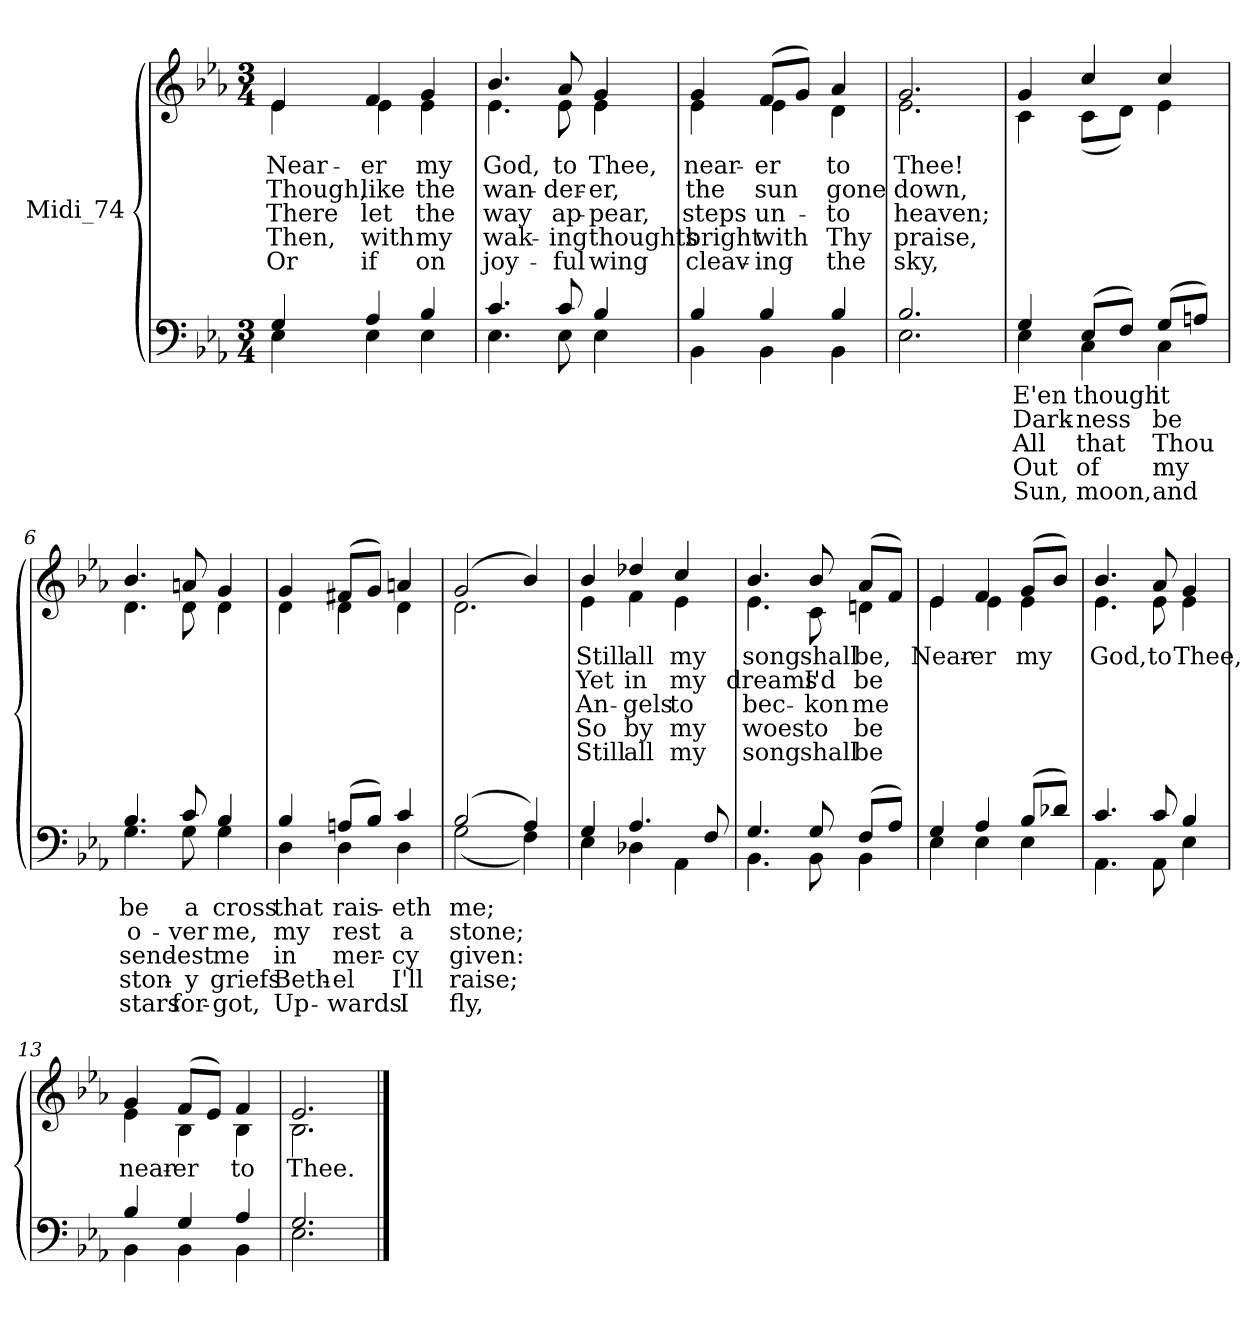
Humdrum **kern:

**kern	**text	**text	**text	**text	**text	**kern	**text	**text	**text	**text	**text
*part2	*part2	*part2	*part2	*part2	*part2	*part1	*part1	*part1	*part1	*part1	*part1
*staff2	*staff2	*staff2	*staff2	*staff2	*staff2	*staff1	*staff1	*staff1	*staff1	*staff1	*staff1
*I"Midi_74	*	*	*	*	*	*I"Midi_74	*	*	*	*	*
*clefF4	*	*	*	*	*	*clefG2	*	*	*	*	*
*k[b-e-a-]	*	*	*	*	*	*k[b-e-a-]	*	*	*	*	*
*E-:	*	*	*	*	*	*E-:	*	*	*	*	*
*M3/4	*	*	*	*	*	*M3/4	*	*	*	*	*
=1	=1	=1	=1	=1	=1	=1	=1	=1	=1	=1	=1
*^	*	*	*	*	*	*	*	*	*	*	*
!	!	!	!	!	!	!	!LO:TX:a:t=Horbury (64. 64. 664)	!	!	!	!	!
!	!	!	!	!	!	!	!LO:TX:a:cj:t=Nearer, my God, to Thee	!	!	!	!	!
!	!	!	!	!	!	!	!LO:TX:a:cj:t=John Bacchus Dykes\n(1823-76)	!	!	!	!	!
!	!	!	!	!	!	!	!LO:TX:a:cj:t=Sarah Flower Adams\n(1805-48)	!	!	!	!	!
!	!	!	!	!	!	!	!	!LO:LY:b	!LO:LY:b	!LO:LY:b	!LO:LY:b	!LO:LY:b
*	*	*	*	*	*	*	*^	*	*	*	*	*
4G/	4E-\	.	.	.	.	.	4e-/	4e-\	Near-	-Though,	There	Then,	Or
!	!	!	!	!	!	!	!	!	!LO:LY:b	!LO:LY:b	!LO:LY:b	!LO:LY:b	!LO:LY:b
4A-/	4E-\	.	.	.	.	.	4f/	4e-\	er	like	let	with	if
!	!	!	!	!	!	!	!	!	!LO:LY:b	!LO:LY:b	!LO:LY:b	!LO:LY:b	!LO:LY:b
4B-/	4E-\	.	.	.	.	.	4g/	4e-\	my	the	the	my	on
=2	=2	=2	=2	=2	=2	=2	=2	=2	=2	=2	=2	=2	=2
!	!	!	!	!	!	!	!	!	!LO:LY:b	!LO:LY:b	!LO:LY:b	!LO:LY:b	!LO:LY:b
4.c/	4.E-\	.	.	.	.	.	4.b-/	4.e-\	God,	wan-	-way	wak-	-joy-
!	!	!	!	!	!	!	!	!	!LO:LY:b	!LO:LY:b	!LO:LY:b	!LO:LY:b	!LO:LY:b
8c/	8E-\	.	.	.	.	.	8a-/	8e-\	-to	der-	-ap-	-ing	ful
!	!	!	!	!	!	!	!	!	!LO:LY:b	!LO:LY:b	!LO:LY:b	!LO:LY:b	!LO:LY:b
4B-/	4E-\	.	.	.	.	.	4g/	4e-\	Thee,	er,	pear,	thoughts	wing
=3	=3	=3	=3	=3	=3	=3	=3	=3	=3	=3	=3	=3	=3
!	!	!	!	!	!	!	!	!	!LO:LY:b	!LO:LY:b	!LO:LY:b	!LO:LY:b	!LO:LY:b
4B-/	4BB-\	.	.	.	.	.	4g/	4e-\	near-	-the	steps	bright	cleav-
!	!	!	!	!	!	!	!	!	!LO:LY:b	!LO:LY:b	!LO:LY:b	!LO:LY:b	!LO:LY:b
4B-/	4BB-\	.	.	.	.	.	(>8f/L	4e-\	-er	sun	un-	with	ing
.	.	.	.	.	.	.	8g/J)	.	.	.	.	.	.
!	!	!	!	!	!	!	!	!	!LO:LY:b	!LO:LY:b	!LO:LY:b	!LO:LY:b	!LO:LY:b
4B-/	4BB-\	.	.	.	.	.	4a-/	4d\	to	gone	to	Thy	the
=4	=4	=4	=4	=4	=4	=4	=4	=4	=4	=4	=4	=4	=4
!	!	!	!	!	!	!	!	!	!LO:LY:b	!LO:LY:b	!LO:LY:b	!LO:LY:b	!LO:LY:b
2.B-/	2.E-\	.	.	.	.	.	2.g/	2.e-\	Thee!	down,	heaven;	praise,	sky,
=5	=5	=5	=5	=5	=5	=5	=5	=5	=5	=5	=5	=5	=5
!	!	!LO:LY:a	!LO:LY:a	!LO:LY:a	!LO:LY:a	!LO:LY:a	!	!	!	!	!	!	!
4G/	4E-\	E'en	Dark-	-All	Out	Sun,	4g/	4c\	.	.	.	.	.
!	!	!LO:LY:a	!LO:LY:a	!LO:LY:a	!LO:LY:a	!LO:LY:a	!	!	!	!	!	!	!
(>8E-/L	4C\	though	ness	that	of	moon,	4cc/	(<8c\L	.	.	.	.	.
8F/J)	.	.	.	.	.	.	.	8d\J)	.	.	.	.	.
!	!	!LO:LY:a	!LO:LY:a	!LO:LY:a	!LO:LY:a	!LO:LY:a	!	!	!	!	!	!	!
(>8G/L	4C\	it	be	Thou	my	and	4cc/	4e-\	.	.	.	.	.
8An/J)	.	.	.	.	.	.	.	.	.	.	.	.	.
!!LO:LB:g=z	!!
=6	=6	=6	=6	=6	=6	=6	=6	=6	=6	=6	=6	=6	=6
!	!	!LO:LY:a	!LO:LY:a	!LO:LY:a	!LO:LY:a	!LO:LY:a	!	!	!	!	!	!	!
4.B-/	4.G\	be	o-	-send-	-ston-	-stars	4.b-/	4.d\	.	.	.	.	.
!	!	!LO:LY:a	!LO:LY:a	!LO:LY:a	!LO:LY:a	!LO:LY:a	!	!	!	!	!	!	!
8c/	8G\	a	ver	est	y	for-	8an/	8d\	.	.	.	.	.
!	!	!LO:LY:a	!LO:LY:a	!LO:LY:a	!LO:LY:a	!LO:LY:a	!	!	!	!	!	!	!
4B-/	4G\	-cross	me,	me	griefs	got,	4g/	4d\	.	.	.	.	.
=7	=7	=7	=7	=7	=7	=7	=7	=7	=7	=7	=7	=7	=7
!	!	!LO:LY:a	!LO:LY:a	!LO:LY:a	!LO:LY:a	!LO:LY:a	!	!	!	!	!	!	!
4B-/	4D\	that	my	in	Beth-	-Up-	4g/	4d\	.	.	.	.	.
!	!	!LO:LY:a	!LO:LY:a	!LO:LY:a	!LO:LY:a	!LO:LY:a	!	!	!	!	!	!	!
(>8An/L	4D\	-rais-	rest	mer-	el	wards	(>8f#X/L	4d\	.	.	.	.	.
8B-/J)	.	.	.	.	.	.	8g/J)	.	.	.	.	.	.
!	!	!LO:LY:a	!LO:LY:a	!LO:LY:a	!LO:LY:a	!LO:LY:a	!	!	!	!	!	!	!
4c/	4D\	eth	a	cy	I'll	I	4an/	4d\	.	.	.	.	.
=8	=8	=8	=8	=8	=8	=8	=8	=8	=8	=8	=8	=8	=8
!	!	!LO:LY:a	!LO:LY:a	!LO:LY:a	!LO:LY:a	!LO:LY:a	!	!	!	!	!	!	!
(>2B-/	(<2G\	me;	stone;	given:	raise;	fly,	(>2g/	2.d\	.	.	.	.	.
4A-/)	4F\)	.	.	.	.	.	4b-/)	.	.	.	.	.	.
=9	=9	=9	=9	=9	=9	=9	=9	=9	=9	=9	=9	=9	=9
!	!	!	!	!	!	!	!	!	!LO:LY:b	!LO:LY:b	!LO:LY:b	!LO:LY:b	!LO:LY:b
4G/	4E-\	.	.	.	.	.	4b-/	4e-\	Still	Yet	An-	-So	Still
!	!	!	!	!	!	!	!	!	!LO:LY:b	!LO:LY:b	!LO:LY:b	!LO:LY:b	!LO:LY:b
4.A-/	4D-X\	.	.	.	.	.	4dd-X/	4f\	all	in	gels	by	all
!	!	!	!	!	!	!	!	!	!LO:LY:b	!LO:LY:b	!LO:LY:b	!LO:LY:b	!LO:LY:b
.	4AA-\	.	.	.	.	.	4cc/	4e-\	my	my	to	my	my
8F/	.	.	.	.	.	.	.	.	.	.	.	.	.
=10	=10	=10	=10	=10	=10	=10	=10	=10	=10	=10	=10	=10	=10
!	!	!	!	!	!	!	!	!	!LO:LY:b	!LO:LY:b	!LO:LY:b	!LO:LY:b	!LO:LY:b
4.G/	4.BB-\	.	.	.	.	.	4.b-/	4.e-\	song	dreams	bec-	-woes	song
!	!	!	!	!	!	!	!	!	!LO:LY:b	!LO:LY:b	!LO:LY:b	!LO:LY:b	!LO:LY:b
8G/	8BB-\	.	.	.	.	.	8b-/	8c\	shall	I'd	kon	to	shall
!	!	!	!	!	!	!	!	!	!LO:LY:b	!LO:LY:b	!LO:LY:b	!LO:LY:b	!LO:LY:b
(>8F/L	4BB-\	.	.	.	.	.	(>8a-/L	4dn\	be,	be	me	be	be
8A-/J)	.	.	.	.	.	.	8f/J)	.	.	.	.	.	.
!!LO:LB:g=z	!!
=11	=11	=11	=11	=11	=11	=11	=11	=11	=11	=11	=11	=11	=11
!	!	!	!	!	!	!	!	!	!LO:LY:b	!	!	!	!
4G/	4E-\	.	.	.	.	.	4e-/	4e-\	Near-	.	.	.	.
!	!	!	!	!	!	!	!	!	!LO:LY:b	!	!	!	!
4A-/	4E-\	.	.	.	.	.	4f/	4e-\	-er	.	.	.	.
!	!	!	!	!	!	!	!	!	!LO:LY:b	!	!	!	!
(>8B-/L	4E-\	.	.	.	.	.	(>8g/L	4e-\	my	.	.	.	.
8d-X/J)	.	.	.	.	.	.	8b-/J)	.	.	.	.	.	.
=12	=12	=12	=12	=12	=12	=12	=12	=12	=12	=12	=12	=12	=12
!	!	!	!	!	!	!	!	!	!LO:LY:b	!	!	!	!
4.c/	4.AA-\	.	.	.	.	.	4.b-/	4.e-\	God,	.	.	.	.
!	!	!	!	!	!	!	!	!	!LO:LY:b	!	!	!	!
8c/	8AA-\	.	.	.	.	.	8a-/	8e-\	to	.	.	.	.
!	!	!	!	!	!	!	!	!	!LO:LY:b	!	!	!	!
4B-/	4E-\	.	.	.	.	.	4g/	4e-\	Thee,	.	.	.	.
=13	=13	=13	=13	=13	=13	=13	=13	=13	=13	=13	=13	=13	=13
!	!	!	!	!	!	!	!	!	!LO:LY:b	!	!	!	!
4B-/	4BB-\	.	.	.	.	.	4g/	4e-\	near-	.	.	.	.
!	!	!	!	!	!	!	!	!	!LO:LY:b	!	!	!	!
4G/	4BB-\	.	.	.	.	.	(>8f/L	4B-\	-er	.	.	.	.
.	.	.	.	.	.	.	8e-/J)	.	.	.	.	.	.
!	!	!	!	!	!	!	!	!	!LO:LY:b	!	!	!	!
4A-/	4BB-\	.	.	.	.	.	4f/	4B-\	to	.	.	.	.
=14	=14	=14	=14	=14	=14	=14	=14	=14	=14	=14	=14	=14	=14
!	!	!	!	!	!	!	!	!	!LO:LY:b	!	!	!	!
2.G/	2.E-\	.	.	.	.	.	2.e-/	2.B-\	Thee.	.	.	.	.
*v	*v	*	*	*	*	*	*	*	*	*	*	*	*
*	*	*	*	*	*	*v	*v	*	*	*	*	*
==	==	==	==	==	==	==	==	==	==	==	==
*-	*-	*-	*-	*-	*-	*-	*-	*-	*-	*-	*-
